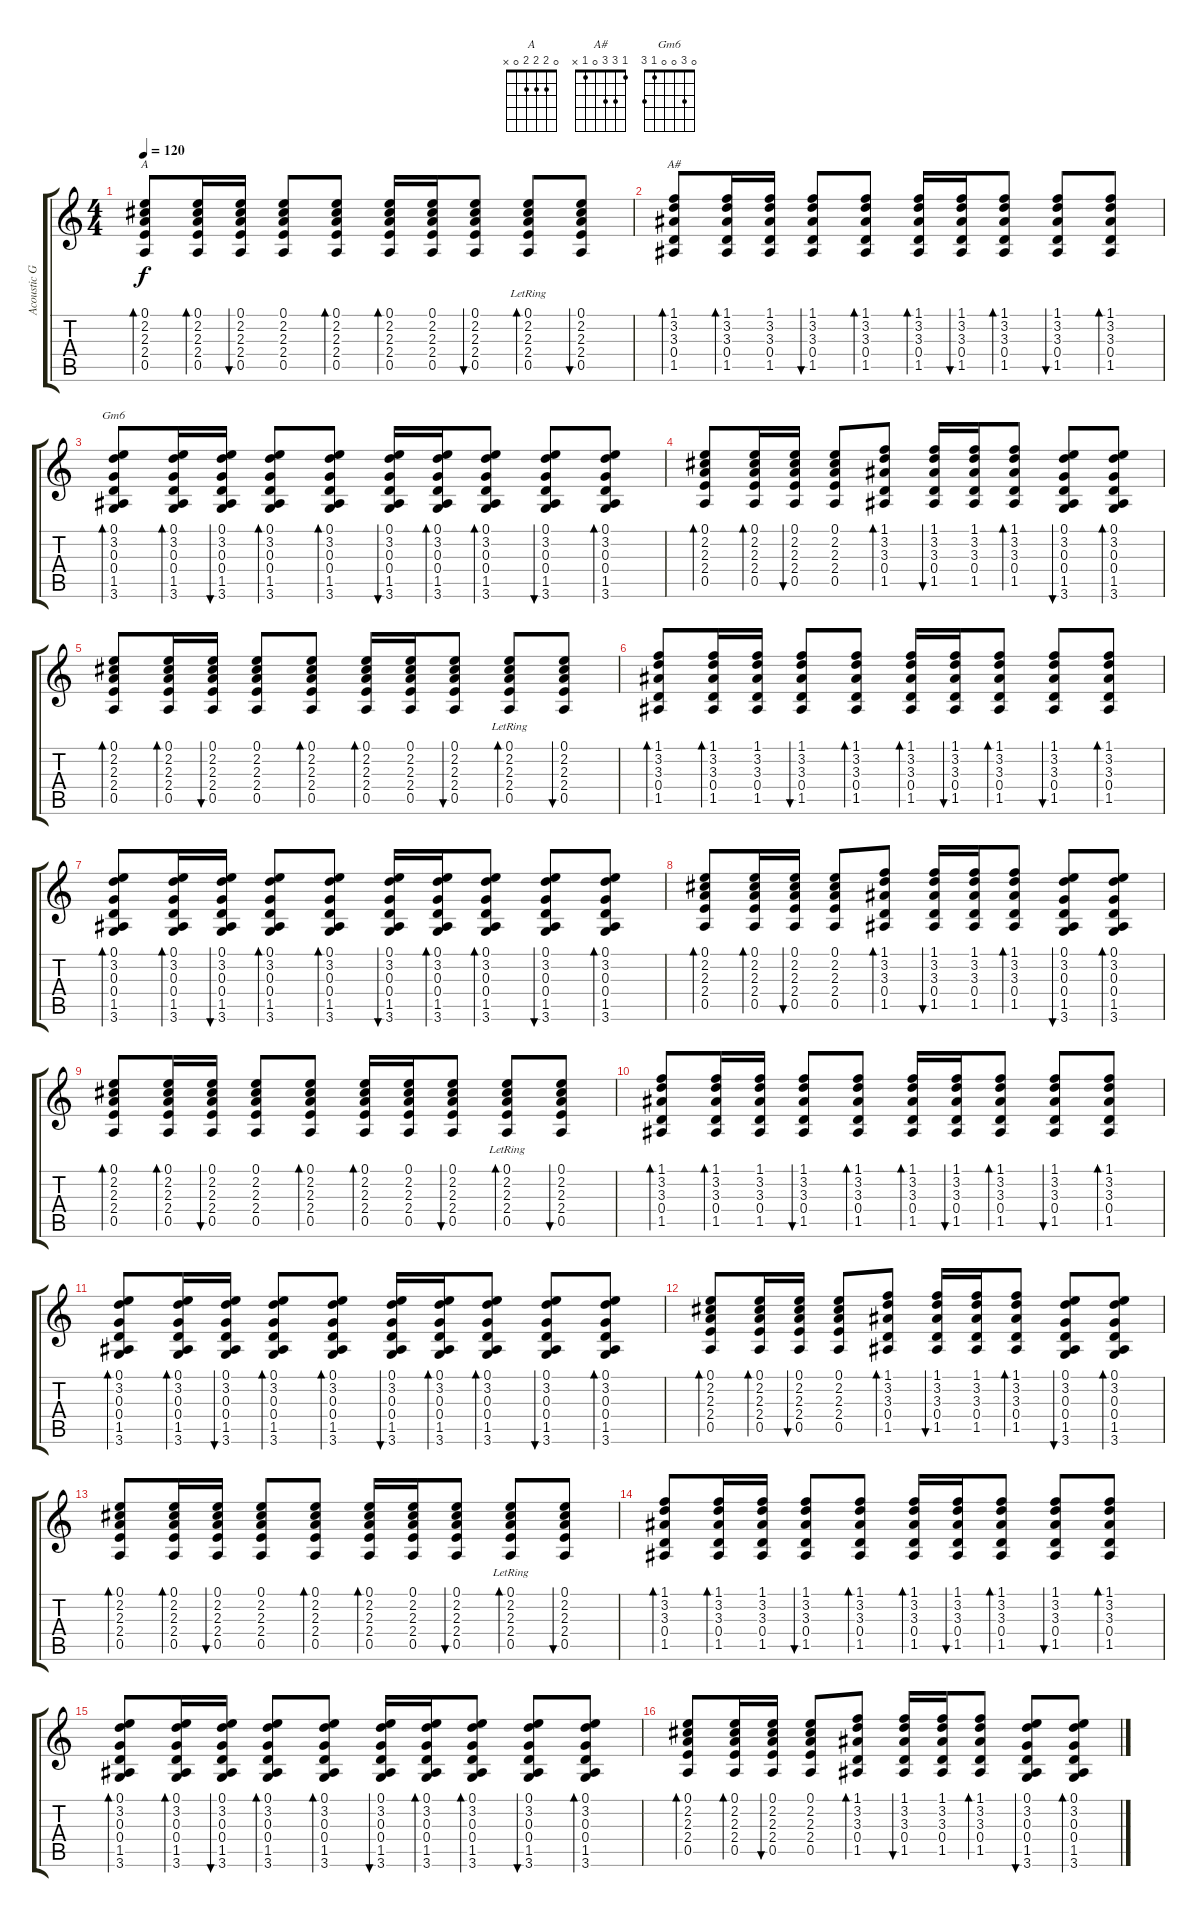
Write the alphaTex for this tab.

\track ("Acoustic Guitar" "Acoustic G") {instrument acousticguitarsteel}
\staff {score tabs}
\tuning (E4 B3 G3 D3 A2 E2) {hide}
\chord ("A" 0 2 2 2 0 x)
\chord ("A#" 1 3 3 0 1 x)
\chord ("Gm6" 0 3 0 0 1 3)
\ts (4 4)
\tempo 120
\clef g2
\ks c
(0.1 2.2 2.3 2.4 0.5).8{bd 120 ch "A" dy f} (0.1 2.2 2.3 2.4 0.5).16{bd 120} (0.1 2.2 2.3 2.4 0.5).16{bu 120} (0.1 2.2 2.3 2.4 0.5).8 (0.1 2.2 2.3 2.4 0.5).8{bd 120} (0.1 2.2 2.3 2.4 0.5).16{bd 120} (0.1 2.2 2.3 2.4 0.5).16 (0.1 2.2 2.3 2.4 0.5).8{bu 120} (0.1 2.2 2.3 2.4 0.5{lr}).8{bd 120} (0.1 2.2 2.3 2.4 0.5).8{bu 120} |
(1.1 3.2 3.3 0.4 1.5).8{bd 120 ch "A#"} (1.1 3.2 3.3 0.4 1.5).16{bd 120} (1.1 3.2 3.3 0.4 1.5).16 (1.1 3.2 3.3 0.4 1.5).8{bu 120} (1.1 3.2 3.3 0.4 1.5).8{bd 120} (1.1 3.2 3.3 0.4 1.5).16{bd 120} (1.1 3.2 3.3 0.4 1.5).16{bu 120} (1.1 3.2 3.3 0.4 1.5).8{bd 120} (1.1 3.2 3.3 0.4 1.5).8{bu 120} (1.1 3.2 3.3 0.4 1.5).8{bd 120} |
(0.1 3.2 0.3 0.4 1.5 3.6).8{bd 120 ch "Gm6"} (0.1 3.2 0.3 0.4 1.5 3.6).16{bd 120} (0.1 3.2 0.3 0.4 1.5 3.6).16{bu 120} (0.1 3.2 0.3 0.4 1.5 3.6).8{bd 120} (0.1 3.2 0.3 0.4 1.5 3.6).8{bd 120} (0.1 3.2 0.3 0.4 1.5 3.6).16{bu 120} (0.1 3.2 0.3 0.4 1.5 3.6).16{bd 120} (0.1 3.2 0.3 0.4 1.5 3.6).8{bd 120} (0.1 3.2 0.3 0.4 1.5 3.6).8{bu 120} (0.1 3.2 0.3 0.4 1.5 3.6).8{bd 120} |
(0.1 2.2 2.3 2.4 0.5).8{bd 120} (0.1 2.2 2.3 2.4 0.5).16{bd 120} (0.1 2.2 2.3 2.4 0.5).16{bu 120} (0.1 2.2 2.3 2.4 0.5).8 (1.1 3.2 3.3 0.4 1.5).8{bd 120} (1.1 3.2 3.3 0.4 1.5).16{bu 120} (1.1 3.2 3.3 0.4 1.5).16 (1.1 3.2 3.3 0.4 1.5).8{bd 120} (0.1 3.2 0.3 0.4 1.5 3.6).8{bu 120} (0.1 3.2 0.3 0.4 1.5 3.6).8{bd 120} |
(0.1 2.2 2.3 2.4 0.5).8{bd 120} (0.1 2.2 2.3 2.4 0.5).16{bd 120} (0.1 2.2 2.3 2.4 0.5).16{bu 120} (0.1 2.2 2.3 2.4 0.5).8 (0.1 2.2 2.3 2.4 0.5).8{bd 120} (0.1 2.2 2.3 2.4 0.5).16{bd 120} (0.1 2.2 2.3 2.4 0.5).16 (0.1 2.2 2.3 2.4 0.5).8{bu 120} (0.1 2.2 2.3 2.4 0.5{lr}).8{bd 120} (0.1 2.2 2.3 2.4 0.5).8{bu 120} |
(1.1 3.2 3.3 0.4 1.5).8{bd 120} (1.1 3.2 3.3 0.4 1.5).16{bd 120} (1.1 3.2 3.3 0.4 1.5).16 (1.1 3.2 3.3 0.4 1.5).8{bu 120} (1.1 3.2 3.3 0.4 1.5).8{bd 120} (1.1 3.2 3.3 0.4 1.5).16{bd 120} (1.1 3.2 3.3 0.4 1.5).16{bu 120} (1.1 3.2 3.3 0.4 1.5).8{bd 120} (1.1 3.2 3.3 0.4 1.5).8{bu 120} (1.1 3.2 3.3 0.4 1.5).8{bd 120} |
(0.1 3.2 0.3 0.4 1.5 3.6).8{bd 120} (0.1 3.2 0.3 0.4 1.5 3.6).16{bd 120} (0.1 3.2 0.3 0.4 1.5 3.6).16{bu 120} (0.1 3.2 0.3 0.4 1.5 3.6).8{bd 120} (0.1 3.2 0.3 0.4 1.5 3.6).8{bd 120} (0.1 3.2 0.3 0.4 1.5 3.6).16{bu 120} (0.1 3.2 0.3 0.4 1.5 3.6).16{bd 120} (0.1 3.2 0.3 0.4 1.5 3.6).8{bd 120} (0.1 3.2 0.3 0.4 1.5 3.6).8{bu 120} (0.1 3.2 0.3 0.4 1.5 3.6).8{bd 120} |
(0.1 2.2 2.3 2.4 0.5).8{bd 120} (0.1 2.2 2.3 2.4 0.5).16{bd 120} (0.1 2.2 2.3 2.4 0.5).16{bu 120} (0.1 2.2 2.3 2.4 0.5).8 (1.1 3.2 3.3 0.4 1.5).8{bd 120} (1.1 3.2 3.3 0.4 1.5).16{bu 120} (1.1 3.2 3.3 0.4 1.5).16 (1.1 3.2 3.3 0.4 1.5).8{bd 120} (0.1 3.2 0.3 0.4 1.5 3.6).8{bu 120} (0.1 3.2 0.3 0.4 1.5 3.6).8{bd 120} |
(0.1 2.2 2.3 2.4 0.5).8{bd 120} (0.1 2.2 2.3 2.4 0.5).16{bd 120} (0.1 2.2 2.3 2.4 0.5).16{bu 120} (0.1 2.2 2.3 2.4 0.5).8 (0.1 2.2 2.3 2.4 0.5).8{bd 120} (0.1 2.2 2.3 2.4 0.5).16{bd 120} (0.1 2.2 2.3 2.4 0.5).16 (0.1 2.2 2.3 2.4 0.5).8{bu 120} (0.1 2.2 2.3 2.4 0.5{lr}).8{bd 120} (0.1 2.2 2.3 2.4 0.5).8{bu 120} |
(1.1 3.2 3.3 0.4 1.5).8{bd 120} (1.1 3.2 3.3 0.4 1.5).16{bd 120} (1.1 3.2 3.3 0.4 1.5).16 (1.1 3.2 3.3 0.4 1.5).8{bu 120} (1.1 3.2 3.3 0.4 1.5).8{bd 120} (1.1 3.2 3.3 0.4 1.5).16{bd 120} (1.1 3.2 3.3 0.4 1.5).16{bu 120} (1.1 3.2 3.3 0.4 1.5).8{bd 120} (1.1 3.2 3.3 0.4 1.5).8{bu 120} (1.1 3.2 3.3 0.4 1.5).8{bd 120} |
(0.1 3.2 0.3 0.4 1.5 3.6).8{bd 120} (0.1 3.2 0.3 0.4 1.5 3.6).16{bd 120} (0.1 3.2 0.3 0.4 1.5 3.6).16{bu 120} (0.1 3.2 0.3 0.4 1.5 3.6).8{bd 120} (0.1 3.2 0.3 0.4 1.5 3.6).8{bd 120} (0.1 3.2 0.3 0.4 1.5 3.6).16{bu 120} (0.1 3.2 0.3 0.4 1.5 3.6).16{bd 120} (0.1 3.2 0.3 0.4 1.5 3.6).8{bd 120} (0.1 3.2 0.3 0.4 1.5 3.6).8{bu 120} (0.1 3.2 0.3 0.4 1.5 3.6).8{bd 120} |
(0.1 2.2 2.3 2.4 0.5).8{bd 120} (0.1 2.2 2.3 2.4 0.5).16{bd 120} (0.1 2.2 2.3 2.4 0.5).16{bu 120} (0.1 2.2 2.3 2.4 0.5).8 (1.1 3.2 3.3 0.4 1.5).8{bd 120} (1.1 3.2 3.3 0.4 1.5).16{bu 120} (1.1 3.2 3.3 0.4 1.5).16 (1.1 3.2 3.3 0.4 1.5).8{bd 120} (0.1 3.2 0.3 0.4 1.5 3.6).8{bu 120} (0.1 3.2 0.3 0.4 1.5 3.6).8{bd 120} |
(0.1 2.2 2.3 2.4 0.5).8{bd 120} (0.1 2.2 2.3 2.4 0.5).16{bd 120} (0.1 2.2 2.3 2.4 0.5).16{bu 120} (0.1 2.2 2.3 2.4 0.5).8 (0.1 2.2 2.3 2.4 0.5).8{bd 120} (0.1 2.2 2.3 2.4 0.5).16{bd 120} (0.1 2.2 2.3 2.4 0.5).16 (0.1 2.2 2.3 2.4 0.5).8{bu 120} (0.1 2.2 2.3 2.4 0.5{lr}).8{bd 120} (0.1 2.2 2.3 2.4 0.5).8{bu 120} |
(1.1 3.2 3.3 0.4 1.5).8{bd 120} (1.1 3.2 3.3 0.4 1.5).16{bd 120} (1.1 3.2 3.3 0.4 1.5).16 (1.1 3.2 3.3 0.4 1.5).8{bu 120} (1.1 3.2 3.3 0.4 1.5).8{bd 120} (1.1 3.2 3.3 0.4 1.5).16{bd 120} (1.1 3.2 3.3 0.4 1.5).16{bu 120} (1.1 3.2 3.3 0.4 1.5).8{bd 120} (1.1 3.2 3.3 0.4 1.5).8{bu 120} (1.1 3.2 3.3 0.4 1.5).8{bd 120} |
(0.1 3.2 0.3 0.4 1.5 3.6).8{bd 120} (0.1 3.2 0.3 0.4 1.5 3.6).16{bd 120} (0.1 3.2 0.3 0.4 1.5 3.6).16{bu 120} (0.1 3.2 0.3 0.4 1.5 3.6).8{bd 120} (0.1 3.2 0.3 0.4 1.5 3.6).8{bd 120} (0.1 3.2 0.3 0.4 1.5 3.6).16{bu 120} (0.1 3.2 0.3 0.4 1.5 3.6).16{bd 120} (0.1 3.2 0.3 0.4 1.5 3.6).8{bd 120} (0.1 3.2 0.3 0.4 1.5 3.6).8{bu 120} (0.1 3.2 0.3 0.4 1.5 3.6).8{bd 120} |
(0.1 2.2 2.3 2.4 0.5).8{bd 120} (0.1 2.2 2.3 2.4 0.5).16{bd 120} (0.1 2.2 2.3 2.4 0.5).16{bu 120} (0.1 2.2 2.3 2.4 0.5).8 (1.1 3.2 3.3 0.4 1.5).8{bd 120} (1.1 3.2 3.3 0.4 1.5).16{bu 120} (1.1 3.2 3.3 0.4 1.5).16 (1.1 3.2 3.3 0.4 1.5).8{bd 120} (0.1 3.2 0.3 0.4 1.5 3.6).8{bu 120} (0.1 3.2 0.3 0.4 1.5 3.6).8{bd 120}
